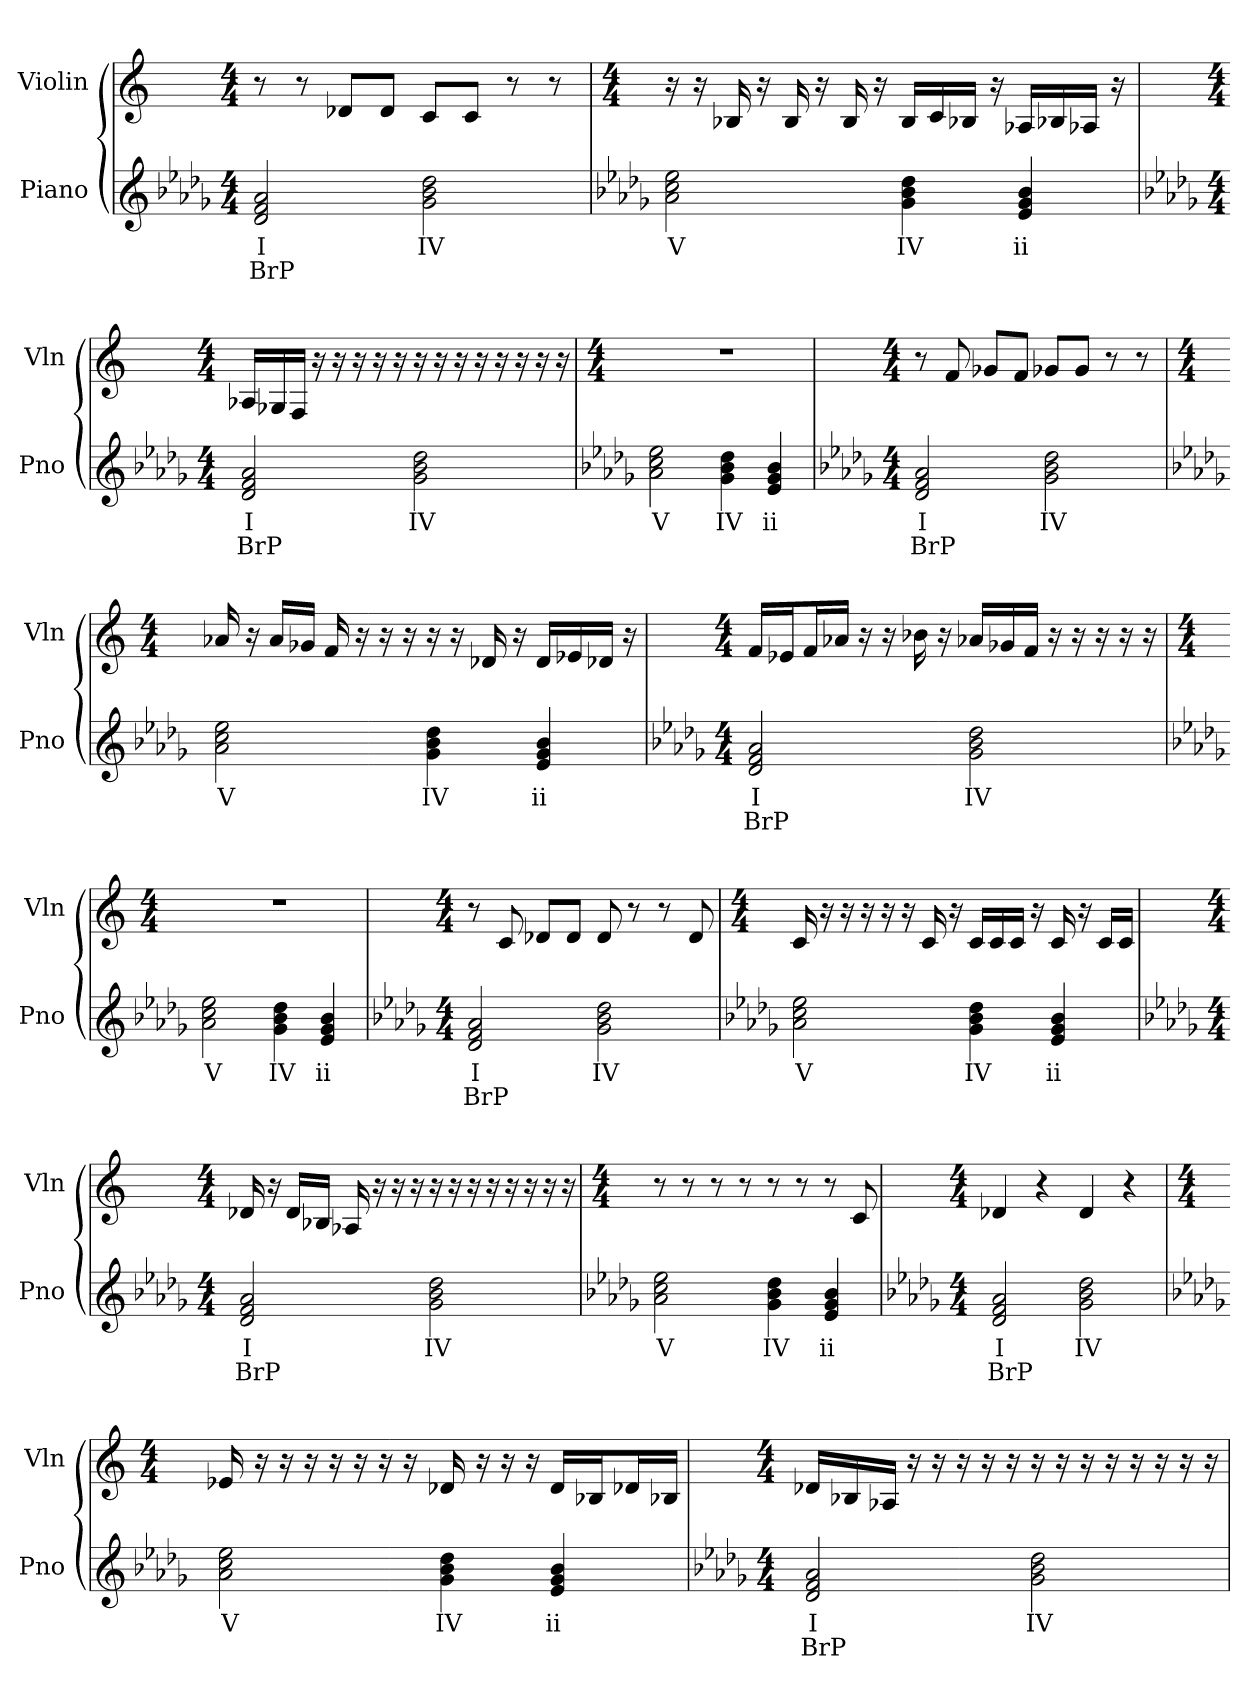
**kern	**text	**text	**kern
*part2	*part2	*part2	*part1
*staff2	*staff2	*staff2	*staff1
*I"Piano	*	*	*I"Violin
*I'Pno	*	*	*I'Vln
*k[b-e-a-d-g-]	*	*	*
*D-:	*	*	*
*M4/4	*	*	*M4/4
=	=	=	=
2d- 2f 2a-	I	BrP	8r
.	.	.	8r
.	.	.	8d-XL
.	.	.	8d-J
2g- 2b- 2dd-	IV	.	8cL
.	.	.	8cJ
.	.	.	8r
.	.	.	8r
=	=	=	=
*k[b-e-a-d-g-]	*	*	*
*D-:	*	*	*
*	*	*	*M4/4
2a- 2cc 2ee-	V	.	16r
.	.	.	16r
.	.	.	16B-X
.	.	.	16r
.	.	.	16B-
.	.	.	16r
.	.	.	16B-
.	.	.	16r
4g- 4b- 4dd-	IV	.	16B-LL
.	.	.	16c
.	.	.	16B-XJJ
.	.	.	16r
4e- 4g- 4b-	ii	.	16A-XLL
.	.	.	16B-X
.	.	.	16A-XJJ
.	.	.	16r
=	=	=	=
*k[b-e-a-d-g-]	*	*	*
*D-:	*	*	*
*M4/4	*	*	*M4/4
2d- 2f 2a-	I	BrP	16A-XLL
.	.	.	16G-X
.	.	.	16FJJ
.	.	.	16r
.	.	.	16r
.	.	.	16r
.	.	.	16r
.	.	.	16r
2g- 2b- 2dd-	IV	.	16r
.	.	.	16r
.	.	.	16r
.	.	.	16r
.	.	.	16r
.	.	.	16r
.	.	.	16r
.	.	.	16r
=	=	=	=
*k[b-e-a-d-g-]	*	*	*
*D-:	*	*	*
*	*	*	*M4/4
2a- 2cc 2ee-	V	.	1r
4g- 4b- 4dd-	IV	.	.
4e- 4g- 4b-	ii	.	.
=	=	=	=
*k[b-e-a-d-g-]	*	*	*
*D-:	*	*	*
*M4/4	*	*	*M4/4
2d- 2f 2a-	I	BrP	8r
.	.	.	8f
.	.	.	8g-XL
.	.	.	8fJ
2g- 2b- 2dd-	IV	.	8g-XL
.	.	.	8g-J
.	.	.	8r
.	.	.	8r
=	=	=	=
*k[b-e-a-d-g-]	*	*	*
*D-:	*	*	*
*	*	*	*M4/4
2a- 2cc 2ee-	V	.	16a-X
.	.	.	16r
.	.	.	16a-LL
.	.	.	16g-XJJ
.	.	.	16f
.	.	.	16r
.	.	.	16r
.	.	.	16r
4g- 4b- 4dd-	IV	.	16r
.	.	.	16r
.	.	.	16d-X
.	.	.	16r
4e- 4g- 4b-	ii	.	16d-LL
.	.	.	16e-X
.	.	.	16d-XJJ
.	.	.	16r
=	=	=	=
*k[b-e-a-d-g-]	*	*	*
*D-:	*	*	*
*M4/4	*	*	*M4/4
2d- 2f 2a-	I	BrP	16fLL
.	.	.	16e-XJ
.	.	.	16fL
.	.	.	16a-XJJ
.	.	.	16r
.	.	.	16r
.	.	.	16b-X
.	.	.	16r
2g- 2b- 2dd-	IV	.	16a-XLL
.	.	.	16g-X
.	.	.	16fJJ
.	.	.	16r
.	.	.	16r
.	.	.	16r
.	.	.	16r
.	.	.	16r
=	=	=	=
*k[b-e-a-d-g-]	*	*	*
*D-:	*	*	*
*	*	*	*M4/4
2a- 2cc 2ee-	V	.	1r
4g- 4b- 4dd-	IV	.	.
4e- 4g- 4b-	ii	.	.
=	=	=	=
*k[b-e-a-d-g-]	*	*	*
*D-:	*	*	*
*M4/4	*	*	*M4/4
2d- 2f 2a-	I	BrP	8r
.	.	.	8c
.	.	.	8d-XL
.	.	.	8d-J
2g- 2b- 2dd-	IV	.	8d-
.	.	.	8r
.	.	.	8r
.	.	.	8d-
=	=	=	=
*k[b-e-a-d-g-]	*	*	*
*D-:	*	*	*
*	*	*	*M4/4
2a- 2cc 2ee-	V	.	16c
.	.	.	16r
.	.	.	16r
.	.	.	16r
.	.	.	16r
.	.	.	16r
.	.	.	16c
.	.	.	16r
4g- 4b- 4dd-	IV	.	16cLL
.	.	.	16c
.	.	.	16cJJ
.	.	.	16r
4e- 4g- 4b-	ii	.	16c
.	.	.	16r
.	.	.	16cLL
.	.	.	16cJJ
=	=	=	=
*k[b-e-a-d-g-]	*	*	*
*D-:	*	*	*
*M4/4	*	*	*M4/4
2d- 2f 2a-	I	BrP	16d-X
.	.	.	16r
.	.	.	16d-LL
.	.	.	16B-XJJ
.	.	.	16A-X
.	.	.	16r
.	.	.	16r
.	.	.	16r
2g- 2b- 2dd-	IV	.	16r
.	.	.	16r
.	.	.	16r
.	.	.	16r
.	.	.	16r
.	.	.	16r
.	.	.	16r
.	.	.	16r
=	=	=	=
*k[b-e-a-d-g-]	*	*	*
*D-:	*	*	*
*	*	*	*M4/4
2a- 2cc 2ee-	V	.	8r
.	.	.	8r
.	.	.	8r
.	.	.	8r
4g- 4b- 4dd-	IV	.	8r
.	.	.	8r
4e- 4g- 4b-	ii	.	8r
.	.	.	8c
=	=	=	=
*k[b-e-a-d-g-]	*	*	*
*D-:	*	*	*
*M4/4	*	*	*M4/4
2d- 2f 2a-	I	BrP	4d-X
.	.	.	4r
2g- 2b- 2dd-	IV	.	4d-
.	.	.	4r
=	=	=	=
*k[b-e-a-d-g-]	*	*	*
*D-:	*	*	*
*	*	*	*M4/4
2a- 2cc 2ee-	V	.	16e-X
.	.	.	16r
.	.	.	16r
.	.	.	16r
.	.	.	16r
.	.	.	16r
.	.	.	16r
.	.	.	16r
4g- 4b- 4dd-	IV	.	16d-X
.	.	.	16r
.	.	.	16r
.	.	.	16r
4e- 4g- 4b-	ii	.	16d-LL
.	.	.	16B-XJ
.	.	.	16d-XL
.	.	.	16B-XJJ
=	=	=	=
*k[b-e-a-d-g-]	*	*	*
*D-:	*	*	*
*M4/4	*	*	*M4/4
2d- 2f 2a-	I	BrP	16d-XLL
.	.	.	16B-X
.	.	.	16A-XJJ
.	.	.	16r
.	.	.	16r
.	.	.	16r
.	.	.	16r
.	.	.	16r
2g- 2b- 2dd-	IV	.	16r
.	.	.	16r
.	.	.	16r
.	.	.	16r
.	.	.	16r
.	.	.	16r
.	.	.	16r
.	.	.	16r
=	=	=	=
*-	*-	*-	*-
